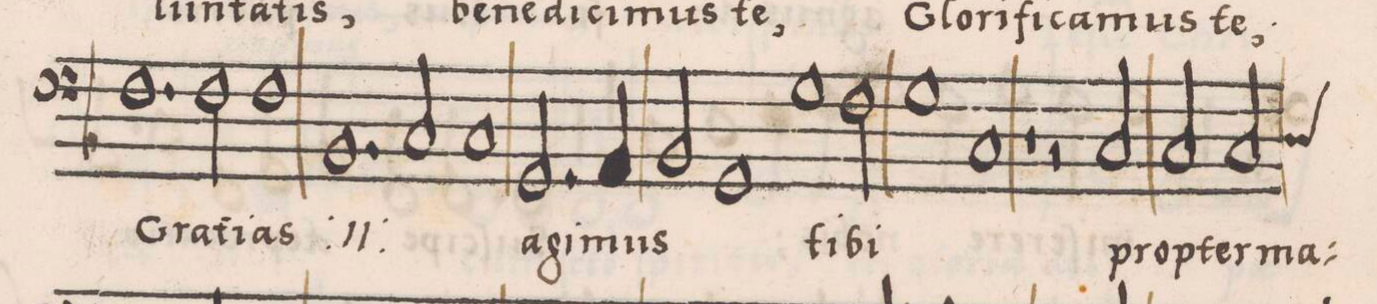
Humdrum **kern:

**kern	**text
*I"BASSVS	*
*clefF4	*
*k[b-]	*
*met(C|)	*
*M2/1	*
1.F	Gra-
2F\	-ti-
=21	=21
1F	-as
*	*ij
1.BB-	Gra-
=22	=22
2C/	-ti-
1C	-as
*	*Xij
=23	=23
2.GG/	a-
4AA/	-gi-
2BB-/	-mus
1GG	.
=24	=24
1G	ti-
2F\	-bi
=25	=25
1G	.
1C	.
=26	=26
1r	.
2r	.
2C/	prop-
=27	=27
2C/	-ter
*custos:D	*
2C/	ma-
*-	*-
